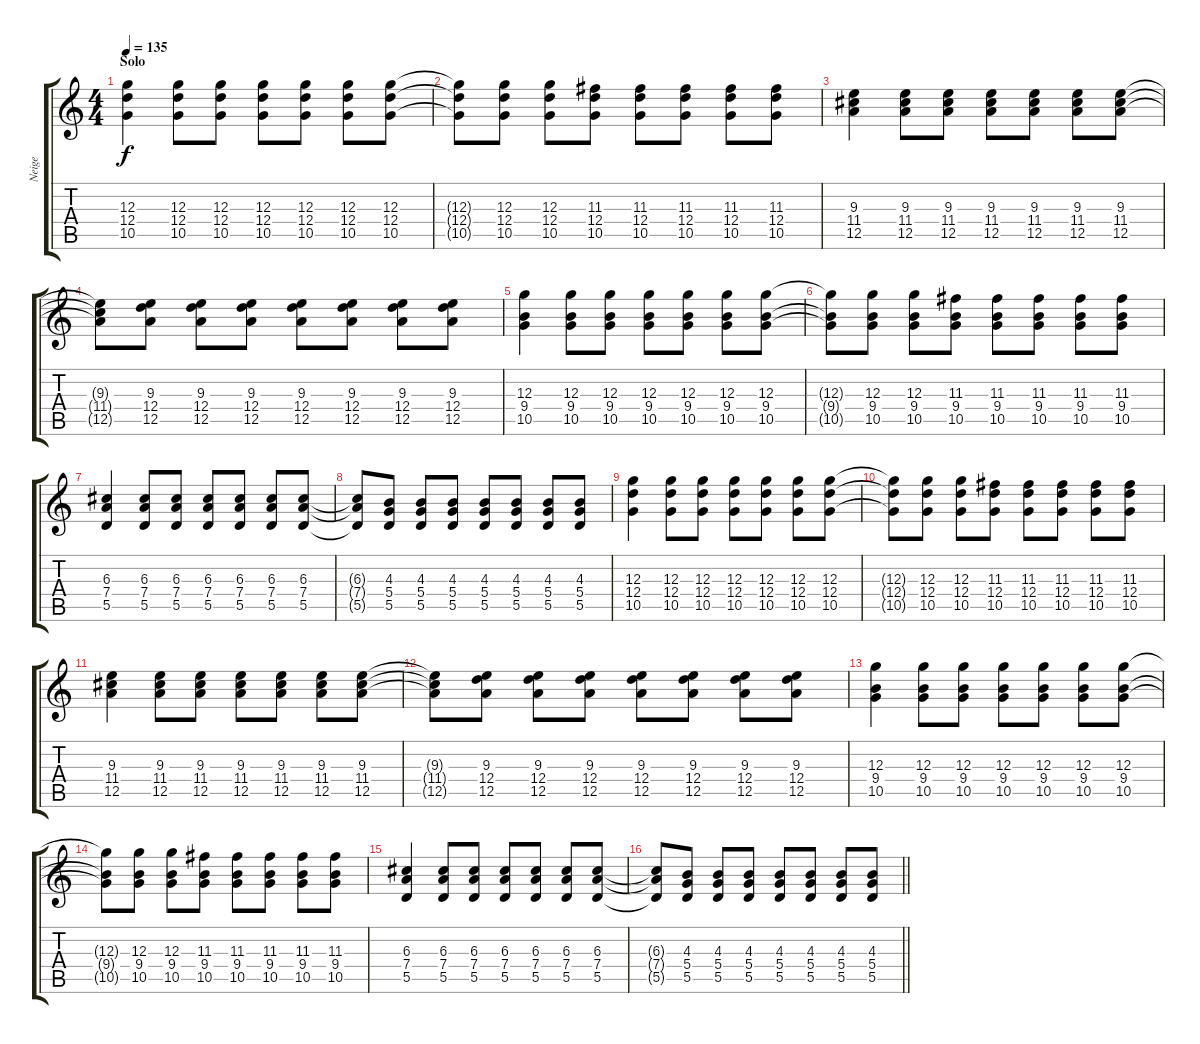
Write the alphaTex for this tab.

\track ("Neige" "Neige") {instrument distortionguitar}
\staff {score tabs}
\tuning (E4 B3 G3 D3 A2 E2) {hide}
\ts (4 4)
\section ("" "Solo")
\tempo 135
\clef g2
\ks c
(12.3 12.4 10.5).4{dy f} (12.3 12.4 10.5).8 (12.3 12.4 10.5).8 (12.3 12.4 10.5).8 (12.3 12.4 10.5).8 (12.3 12.4 10.5).8 (12.3 12.4 10.5).8 |
(12.3{t} 12.4{t} 10.5{t}).8 (12.3 12.4 10.5).8 (12.3 12.4 10.5).8 (11.3 12.4 10.5).8 (11.3 12.4 10.5).8 (11.3 12.4 10.5).8 (11.3 12.4 10.5).8 (11.3 12.4 10.5).8 |
(9.3 11.4 12.5).4 (9.3 11.4 12.5).8 (9.3 11.4 12.5).8 (9.3 11.4 12.5).8 (9.3 11.4 12.5).8 (9.3 11.4 12.5).8 (9.3 11.4 12.5).8 |
(9.3{t} 11.4{t} 12.5{t}).8 (9.3 12.4 12.5).8 (9.3 12.4 12.5).8 (9.3 12.4 12.5).8 (9.3 12.4 12.5).8 (9.3 12.4 12.5).8 (9.3 12.4 12.5).8 (9.3 12.4 12.5).8 |
(12.3 9.4 10.5).4 (12.3 9.4 10.5).8 (12.3 9.4 10.5).8 (12.3 9.4 10.5).8 (12.3 9.4 10.5).8 (12.3 9.4 10.5).8 (12.3 9.4 10.5).8 |
(12.3{t} 9.4{t} 10.5{t}).8 (12.3 9.4 10.5).8 (12.3 9.4 10.5).8 (11.3 9.4 10.5).8 (11.3 9.4 10.5).8 (11.3 9.4 10.5).8 (11.3 9.4 10.5).8 (11.3 9.4 10.5).8 |
(6.3 7.4 5.5).4 (6.3 7.4 5.5).8 (6.3 7.4 5.5).8 (6.3 7.4 5.5).8 (6.3 7.4 5.5).8 (6.3 7.4 5.5).8 (6.3 7.4 5.5).8 |
(6.3{t} 7.4{t} 5.5{t}).8 (4.3 5.4 5.5).8 (4.3 5.4 5.5).8 (4.3 5.4 5.5).8 (4.3 5.4 5.5).8 (4.3 5.4 5.5).8 (4.3 5.4 5.5).8 (4.3 5.4 5.5).8 |
(12.3 12.4 10.5).4 (12.3 12.4 10.5).8 (12.3 12.4 10.5).8 (12.3 12.4 10.5).8 (12.3 12.4 10.5).8 (12.3 12.4 10.5).8 (12.3 12.4 10.5).8 |
(12.3{t} 12.4{t} 10.5{t}).8 (12.3 12.4 10.5).8 (12.3 12.4 10.5).8 (11.3 12.4 10.5).8 (11.3 12.4 10.5).8 (11.3 12.4 10.5).8 (11.3 12.4 10.5).8 (11.3 12.4 10.5).8 |
(9.3 11.4 12.5).4 (9.3 11.4 12.5).8 (9.3 11.4 12.5).8 (9.3 11.4 12.5).8 (9.3 11.4 12.5).8 (9.3 11.4 12.5).8 (9.3 11.4 12.5).8 |
(9.3{t} 11.4{t} 12.5{t}).8 (9.3 12.4 12.5).8 (9.3 12.4 12.5).8 (9.3 12.4 12.5).8 (9.3 12.4 12.5).8 (9.3 12.4 12.5).8 (9.3 12.4 12.5).8 (9.3 12.4 12.5).8 |
(12.3 9.4 10.5).4 (12.3 9.4 10.5).8 (12.3 9.4 10.5).8 (12.3 9.4 10.5).8 (12.3 9.4 10.5).8 (12.3 9.4 10.5).8 (12.3 9.4 10.5).8 |
(12.3{t} 9.4{t} 10.5{t}).8 (12.3 9.4 10.5).8 (12.3 9.4 10.5).8 (11.3 9.4 10.5).8 (11.3 9.4 10.5).8 (11.3 9.4 10.5).8 (11.3 9.4 10.5).8 (11.3 9.4 10.5).8 |
(6.3 7.4 5.5).4 (6.3 7.4 5.5).8 (6.3 7.4 5.5).8 (6.3 7.4 5.5).8 (6.3 7.4 5.5).8 (6.3 7.4 5.5).8 (6.3 7.4 5.5).8 |
\barLineRight lightlight
(6.3{t} 7.4{t} 5.5{t}).8 (4.3 5.4 5.5).8 (4.3 5.4 5.5).8 (4.3 5.4 5.5).8 (4.3 5.4 5.5).8 (4.3 5.4 5.5).8 (4.3 5.4 5.5).8 (4.3 5.4 5.5).8
